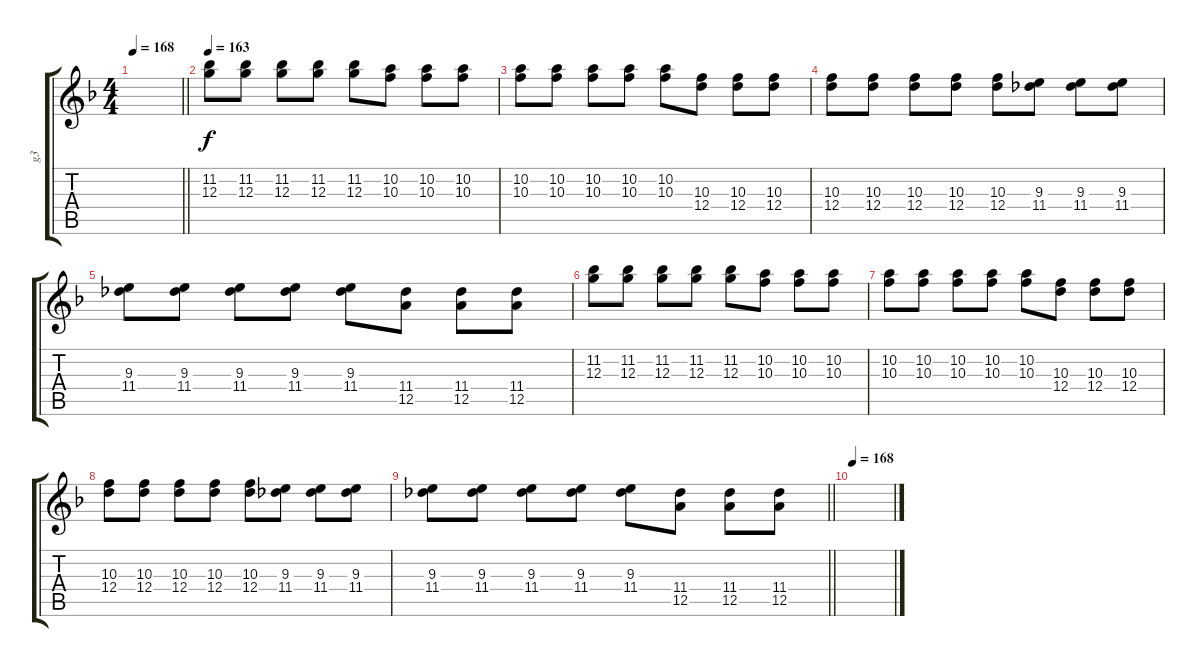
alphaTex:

\track ("g3" "g3") {instrument distortionguitar}
\staff {score tabs}
\tuning (E4 B3 G3 D3 A2 D2) {hide}
\ts (4 4)
\tempo 168
\clef g2
\barLineRight lightlight
\ks f
|
\section ("" "")
\tempo 163
(11.2 12.3).8 (11.2 12.3).8 (11.2 12.3).8 (11.2 12.3).8 (11.2 12.3).8 (10.2 10.3).8 (10.2 10.3).8 (10.2 10.3).8 |
(10.2 10.3).8 (10.2 10.3).8 (10.2 10.3).8 (10.2 10.3).8 (10.2 10.3).8 (10.3 12.4).8 (10.3 12.4).8 (10.3 12.4).8 |
(10.3 12.4).8 (10.3 12.4).8 (10.3 12.4).8 (10.3 12.4).8 (10.3 12.4).8 (9.3 11.4).8 (9.3 11.4).8 (9.3 11.4).8 |
(9.3 11.4).8 (9.3 11.4).8 (9.3 11.4).8 (9.3 11.4).8 (9.3 11.4).8 (11.4 12.5).8 (11.4 12.5).8 (11.4 12.5).8 |
(11.2 12.3).8 (11.2 12.3).8 (11.2 12.3).8 (11.2 12.3).8 (11.2 12.3).8 (10.2 10.3).8 (10.2 10.3).8 (10.2 10.3).8 |
(10.2 10.3).8 (10.2 10.3).8 (10.2 10.3).8 (10.2 10.3).8 (10.2 10.3).8 (10.3 12.4).8 (10.3 12.4).8 (10.3 12.4).8 |
(10.3 12.4).8 (10.3 12.4).8 (10.3 12.4).8 (10.3 12.4).8 (10.3 12.4).8 (9.3 11.4).8 (9.3 11.4).8 (9.3 11.4).8 |
\barLineRight lightlight
(9.3 11.4).8 (9.3 11.4).8 (9.3 11.4).8 (9.3 11.4).8 (9.3 11.4).8 (11.4 12.5).8 (11.4 12.5).8 (11.4 12.5).8 |
\section ("" "")
\tempo 168
